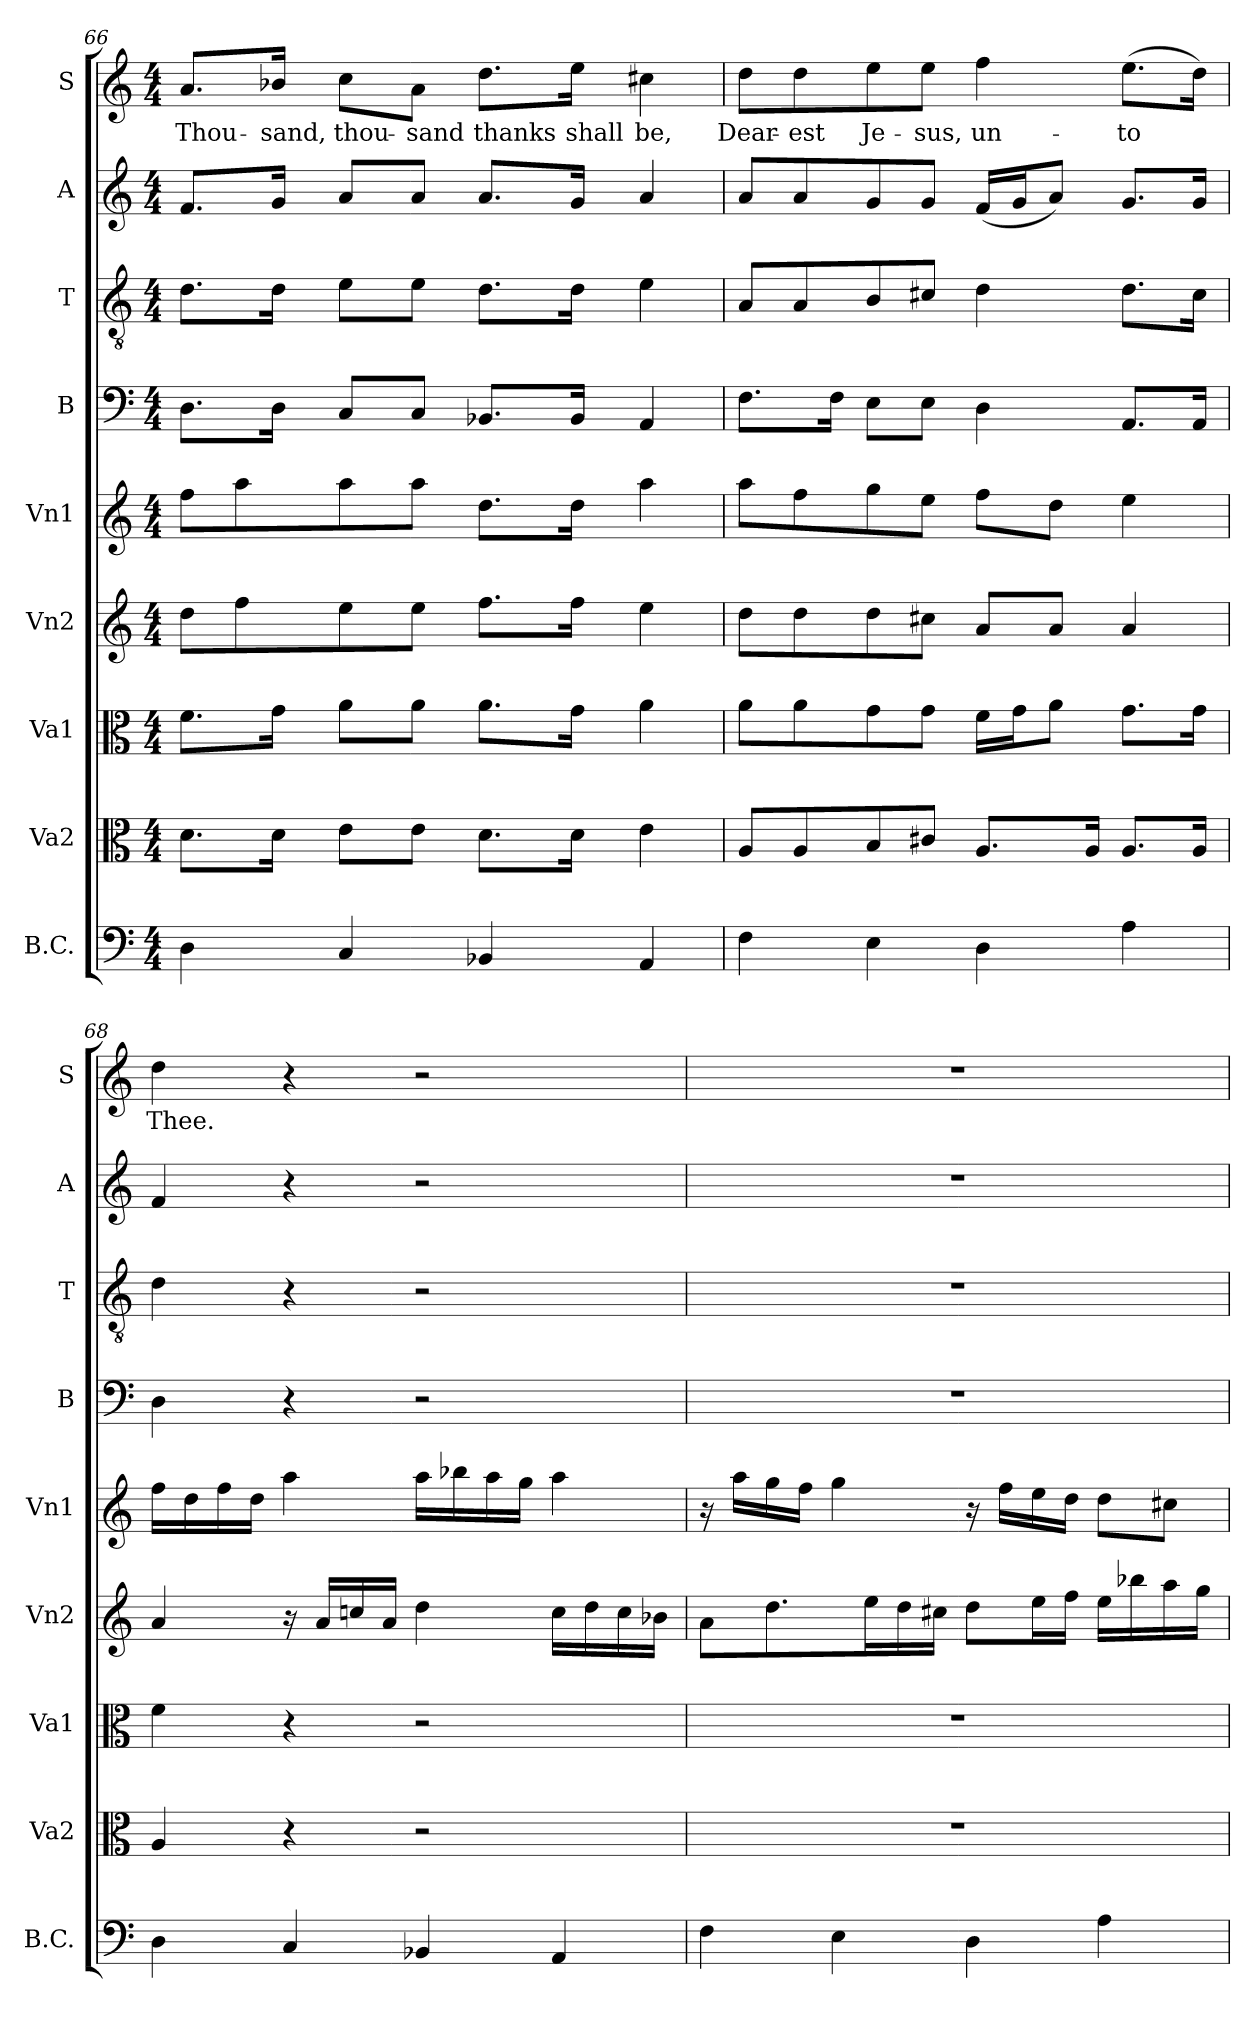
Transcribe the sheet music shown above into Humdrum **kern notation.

**kern	**kern	**kern	**kern	**kern	**kern	**kern	**kern	**kern	**text
*part9	*part8	*part7	*part6	*part5	*part4	*part3	*part2	*part1	*part1
*staff9	*staff8	*staff7	*staff6	*staff5	*staff4	*staff3	*staff2	*staff1	*staff1
*I"B.C.	*I"Va2	*I"Va1	*I"Vn2	*I"Vn1	*I"B	*I"T	*I"A	*I"S	*
*I'B.C.	*I'Va2	*I'Va1	*I'Vn2	*I'Vn1	*I'B	*I'T	*I'A	*I'S	*
!!LO:PB:g=z
*clefF4	*clefC3	*clefC3	*clefG2	*clefG2	*clefF4	*clefGv2	*clefG2	*clefG2	*
*	*	*	*	*	*	*ITrd7c12	*	*	*
*k[]	*k[]	*k[]	*k[]	*k[]	*k[]	*k[]	*k[]	*k[]	*
*C:	*C:	*C:	*C:	*C:	*C:	*C:	*C:	*C:	*
*M4/4	*M4/4	*M4/4	*M4/4	*M4/4	*M4/4	*M4/4	*M4/4	*M4/4	*
=66	=66	=66	=66	=66	=66	=66	=66	=66	=66
!	!	!	!	!	!	!	!	!	!LO:LY:b:color=#000000
4Di\	8.di\L	8.fi\L	8ddi\L	8ffi\L	8.Di\L	8.Di\L	8.fi/L	8.ai/L	Thou-
.	.	.	8ffi\	8aai\	.	.	.	.	.
!	!	!	!	!	!	!	!	!	!LO:LY:b:color=#000000
.	16di\Jk	16gi\Jk	.	.	16Di\Jk	16Di\Jk	16gi/Jk	16b-Xi/Jk	-sand,
!	!	!	!	!	!	!	!	!	!LO:LY:b:color=#000000
4Ci/	8ei\L	8ai\L	8eei\	8aai\	8Ci/L	8Ei\L	8ai/L	8cci\L	thou-
!	!	!	!	!	!	!	!	!	!LO:LY:b:color=#000000
.	8ei\J	8ai\J	8eei\J	8aai\J	8Ci/J	8Ei\J	8ai/J	8ai\J	-sand
!	!	!	!	!	!	!	!	!	!LO:LY:b:color=#000000
4BB-Xi/	8.di\L	8.ai\L	8.ffi\L	8.ddi\L	8.BB-Xi/L	8.Di\L	8.ai/L	8.ddi\L	thanks
!	!	!	!	!	!	!	!	!	!LO:LY:b:color=#000000
.	16di\Jk	16gi\Jk	16ffi\Jk	16ddi\Jk	16BB-i/Jk	16Di\Jk	16gi/Jk	16eei\Jk	shall
!	!	!	!	!	!	!	!	!	!LO:LY:b:color=#000000
4AAi/	4ei\	4ai\	4eei\	4aai\	4AAi/	4Ei\	4ai/	4cc#Xi\	be,
=67	=67	=67	=67	=67	=67	=67	=67	=67	=67
!	!	!	!	!	!	!	!	!	!LO:LY:b:color=#000000
4Fi\	8Ai/L	8ai\L	8ddi\L	8aai\L	8.Fi\L	8AAi/L	8ai/L	8ddi\L	Dear-
!	!	!	!	!	!	!	!	!	!LO:LY:b:color=#000000
.	8Ai/	8ai\	8ddi\	8ffi\	.	8AAi/	8ai/	8ddi\	-est
.	.	.	.	.	16Fi\Jk	.	.	.	.
!	!	!	!	!	!	!	!	!	!LO:LY:b:color=#000000
4Ei\	8Bi/	8gi\	8ddi\	8ggi\	8Ei\L	8BBi/	8gi/	8eei\	Je-
!	!	!	!	!	!	!	!	!	!LO:LY:b:color=#000000
.	8c#Xi/J	8gi\J	8cc#Xi\J	8eei\J	8Ei\J	8C#Xi/J	8gi/J	8eei\J	-sus,
!	!	!	!	!	!	!	!	!	!LO:LY:b:color=#000000
4Di\	8.Ai/L	16fi\LL	8ai/L	8ffi\L	4Di\	4Di\	(16fi/LL	4ffi\	un-
.	.	16gi\J	.	.	.	.	16gi/J	.	.
.	.	8ai\J	8ai/J	8ddi\J	.	.	8ai/J)	.	.
.	16Ai/Jk	.	.	.	.	.	.	.	.
!	!	!	!	!	!	!	!	!	!LO:LY:b:color=#000000
4Ai\	8.Ai/L	8.gi\L	4ai/	4eei\	8.AAi/L	8.Di\L	8.gi/L	(8.eei\L	-to
.	16Ai/Jk	16gi\Jk	.	.	16AAi/Jk	16C#i\Jk	16gi/Jk	16ddi\Jk)	.
!!LO:PB:g=z
=68	=68	=68	=68	=68	=68	=68	=68	=68	=68
!	!	!	!	!	!	!	!	!	!LO:LY:b:color=#000000
4Di\	4Ai/	4fi\	4ai/	16ffi\LL	4Di\	4Di\	4fi/	4ddi\	Thee.
.	.	.	.	16ddi\	.	.	.	.	.
.	.	.	.	16ffi\	.	.	.	.	.
.	.	.	.	16ddi\JJ	.	.	.	.	.
4Ci/	4r	4r	16r	4aai\	4r	4r	4r	4r	.
.	.	.	16ai/LL	.	.	.	.	.	.
.	.	.	16ccni/	.	.	.	.	.	.
.	.	.	16ai/JJ	.	.	.	.	.	.
4BB-Xi/	2r	2r	4ddi\	16aai\LL	2r	2r	2r	2r	.
.	.	.	.	16bb-Xi\	.	.	.	.	.
.	.	.	.	16aai\	.	.	.	.	.
.	.	.	.	16ggi\JJ	.	.	.	.	.
4AAi/	.	.	16cci\LL	4aai\	.	.	.	.	.
.	.	.	16ddi\	.	.	.	.	.	.
.	.	.	16cci\	.	.	.	.	.	.
.	.	.	16b-Xi\JJ	.	.	.	.	.	.
=69	=69	=69	=69	=69	=69	=69	=69	=69	=69
4Fi\	1r	1r	8ai\L	16r	1r	1r	1r	1r	.
.	.	.	.	16aai\LL	.	.	.	.	.
.	.	.	8.ddi\	16ggi\	.	.	.	.	.
.	.	.	.	16ffi\JJ	.	.	.	.	.
4Ei\	.	.	.	4ggi\	.	.	.	.	.
.	.	.	16eei\L	.	.	.	.	.	.
.	.	.	16ddi\	.	.	.	.	.	.
.	.	.	16cc#Xi\JJ	.	.	.	.	.	.
4Di\	.	.	8ddi\L	16r	.	.	.	.	.
.	.	.	.	16ffi\LL	.	.	.	.	.
.	.	.	16eei\L	16eei\	.	.	.	.	.
.	.	.	16ffi\JJ	16ddi\JJ	.	.	.	.	.
4Ai\	.	.	16eei\LL	8ddi\L	.	.	.	.	.
.	.	.	16bb-Xi\	.	.	.	.	.	.
.	.	.	16aai\	8cc#Xi\J	.	.	.	.	.
.	.	.	16ggi\JJ	.	.	.	.	.	.
=	=	=	=	=	=	=	=	=	=
*-	*-	*-	*-	*-	*-	*-	*-	*-	*-
